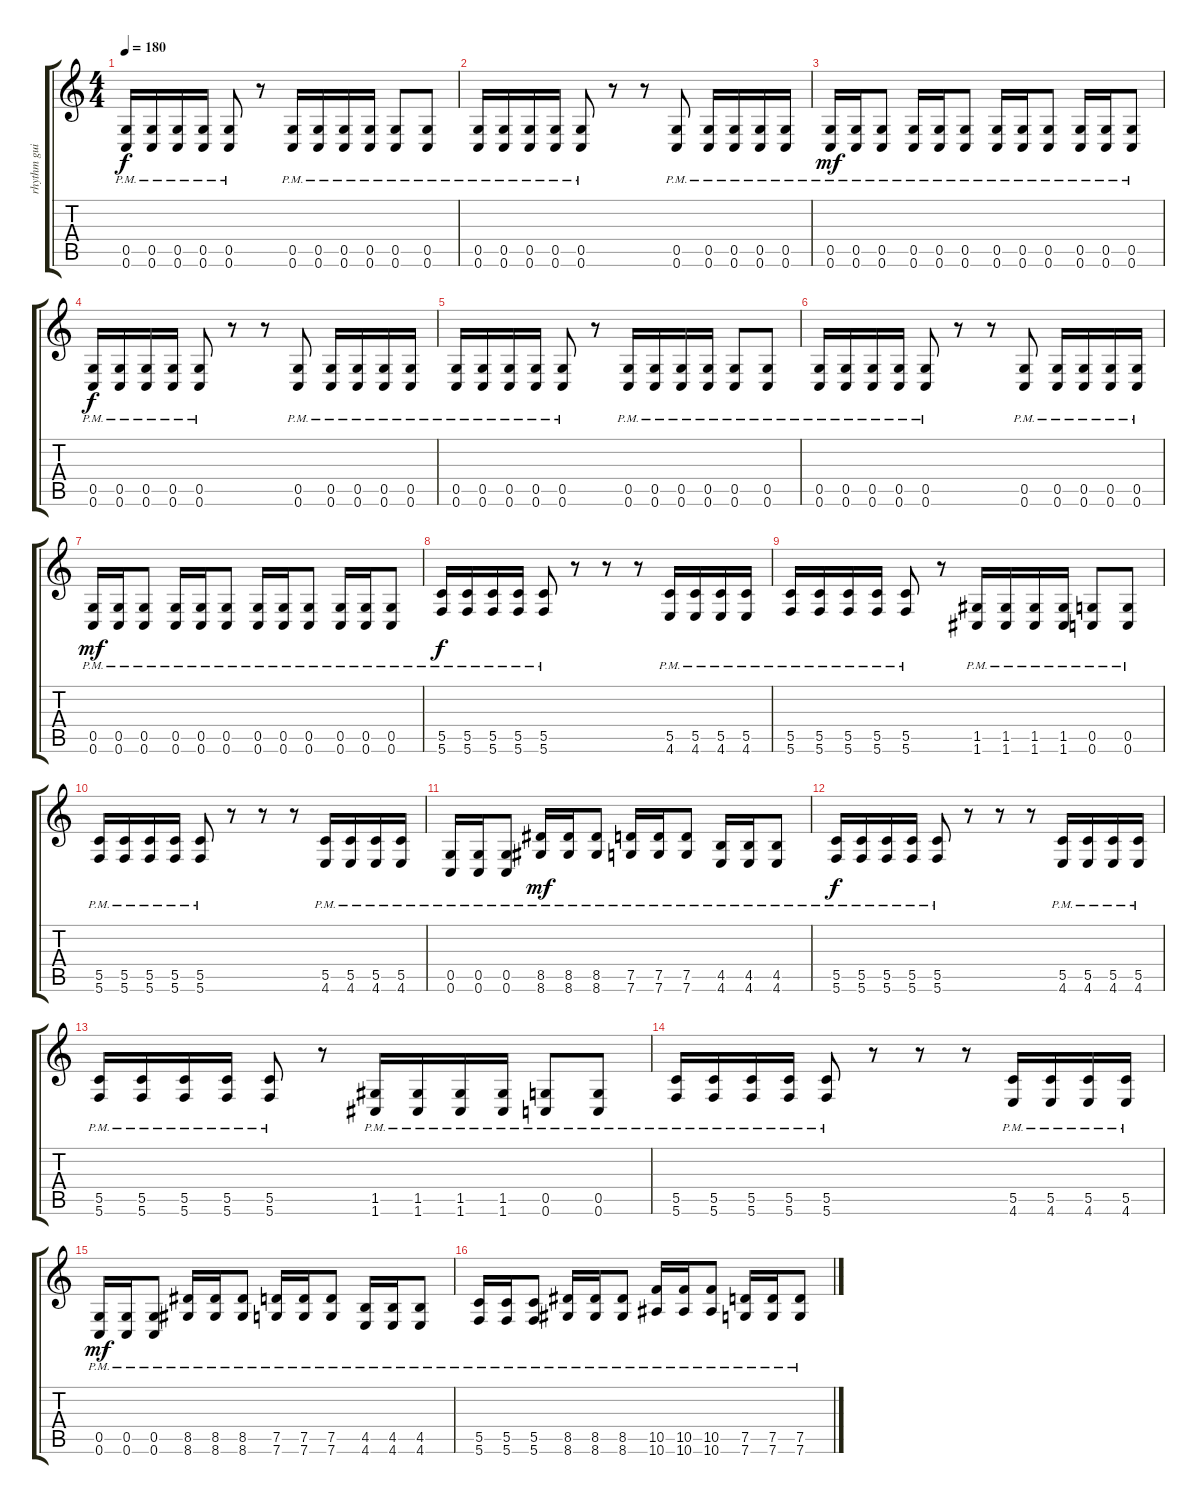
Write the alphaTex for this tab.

\track ("rhythm guitar" "rhythm gui") {instrument distortionguitar}
\staff {score tabs}
\tuning (D4 A3 F3 C3 G2 C2) {hide}
\ts (4 4)
\tempo 180
\clef g2
\ks c
(0.5{pm} 0.6{pm}).16{dy f} (0.5{pm} 0.6{pm}).16 (0.5{pm} 0.6{pm}).16 (0.5{pm} 0.6{pm}).16 (0.5{pm} 0.6{pm}).8 r.8 (0.5{pm} 0.6{pm}).16 (0.5{pm} 0.6{pm}).16 (0.5{pm} 0.6{pm}).16 (0.5{pm} 0.6{pm}).16 (0.5{pm} 0.6{pm}).8 (0.5{pm} 0.6{pm}).8 |
(0.5{pm} 0.6{pm}).16 (0.5{pm} 0.6{pm}).16 (0.5{pm} 0.6{pm}).16 (0.5{pm} 0.6{pm}).16 (0.5{pm} 0.6{pm}).8 r.8 r.8 (0.5{pm} 0.6{pm}).8 (0.5{pm} 0.6{pm}).16 (0.5{pm} 0.6{pm}).16 (0.5{pm} 0.6{pm}).16 (0.5{pm} 0.6{pm}).16 |
(0.5{pm} 0.6{pm}).16{dy mf} (0.5{pm} 0.6{pm}).16 (0.5{pm} 0.6{pm}).8 (0.5{pm} 0.6{pm}).16 (0.5{pm} 0.6{pm}).16 (0.5{pm} 0.6{pm}).8 (0.5{pm} 0.6{pm}).16 (0.5{pm} 0.6{pm}).16 (0.5{pm} 0.6{pm}).8 (0.5{pm} 0.6{pm}).16 (0.5{pm} 0.6{pm}).16 (0.5{pm} 0.6{pm}).8 |
(0.5{pm} 0.6{pm}).16{dy f} (0.5{pm} 0.6{pm}).16 (0.5{pm} 0.6{pm}).16 (0.5{pm} 0.6{pm}).16 (0.5{pm} 0.6{pm}).8 r.8 r.8 (0.5{pm} 0.6{pm}).8 (0.5{pm} 0.6{pm}).16 (0.5{pm} 0.6{pm}).16 (0.5{pm} 0.6{pm}).16 (0.5{pm} 0.6{pm}).16 |
(0.5{pm} 0.6{pm}).16 (0.5{pm} 0.6{pm}).16 (0.5{pm} 0.6{pm}).16 (0.5{pm} 0.6{pm}).16 (0.5{pm} 0.6{pm}).8 r.8 (0.5{pm} 0.6{pm}).16 (0.5{pm} 0.6{pm}).16 (0.5{pm} 0.6{pm}).16 (0.5{pm} 0.6{pm}).16 (0.5{pm} 0.6{pm}).8 (0.5{pm} 0.6{pm}).8 |
(0.5{pm} 0.6{pm}).16 (0.5{pm} 0.6{pm}).16 (0.5{pm} 0.6{pm}).16 (0.5{pm} 0.6{pm}).16 (0.5{pm} 0.6{pm}).8 r.8 r.8 (0.5{pm} 0.6{pm}).8 (0.5{pm} 0.6{pm}).16 (0.5{pm} 0.6{pm}).16 (0.5{pm} 0.6{pm}).16 (0.5{pm} 0.6{pm}).16 |
(0.5{pm} 0.6{pm}).16{dy mf} (0.5{pm} 0.6{pm}).16 (0.5{pm} 0.6{pm}).8 (0.5{pm} 0.6{pm}).16 (0.5{pm} 0.6{pm}).16 (0.5{pm} 0.6{pm}).8 (0.5{pm} 0.6{pm}).16 (0.5{pm} 0.6{pm}).16 (0.5{pm} 0.6{pm}).8 (0.5{pm} 0.6{pm}).16 (0.5{pm} 0.6{pm}).16 (0.5{pm} 0.6{pm}).8 |
(5.5{pm} 5.6{pm}).16{dy f} (5.5{pm} 5.6{pm}).16 (5.5{pm} 5.6{pm}).16 (5.5{pm} 5.6{pm}).16 (5.5{pm} 5.6{pm}).8 r.8 r.8 r.8 (5.5{pm} 4.6{pm}).16 (5.5{pm} 4.6{pm}).16 (5.5{pm} 4.6{pm}).16 (5.5{pm} 4.6{pm}).16 |
(5.5{pm} 5.6{pm}).16 (5.5{pm} 5.6{pm}).16 (5.5{pm} 5.6{pm}).16 (5.5{pm} 5.6{pm}).16 (5.5{pm} 5.6{pm}).8 r.8 (1.5{pm} 1.6{pm}).16 (1.5{pm} 1.6{pm}).16 (1.5{pm} 1.6{pm}).16 (1.5{pm} 1.6{pm}).16 (0.5{pm} 0.6{pm}).8 (0.5{pm} 0.6{pm}).8 |
(5.5{pm} 5.6{pm}).16 (5.5{pm} 5.6{pm}).16 (5.5{pm} 5.6{pm}).16 (5.5{pm} 5.6{pm}).16 (5.5{pm} 5.6{pm}).8 r.8 r.8 r.8 (5.5{pm} 4.6{pm}).16 (5.5{pm} 4.6{pm}).16 (5.5{pm} 4.6{pm}).16 (5.5{pm} 4.6{pm}).16 |
(0.5{pm} 0.6{pm}).16 (0.5{pm} 0.6{pm}).16 (0.5{pm} 0.6{pm}).8 (8.5{pm} 8.6{pm}).16{dy mf} (8.5{pm} 8.6{pm}).16 (8.5{pm} 8.6{pm}).8 (7.5{pm} 7.6{pm}).16 (7.5{pm} 7.6{pm}).16 (7.5{pm} 7.6{pm}).8 (4.5{pm} 4.6{pm}).16 (4.5{pm} 4.6{pm}).16 (4.5{pm} 4.6{pm}).8 |
(5.5{pm} 5.6{pm}).16{dy f} (5.5{pm} 5.6{pm}).16 (5.5{pm} 5.6{pm}).16 (5.5{pm} 5.6{pm}).16 (5.5{pm} 5.6{pm}).8 r.8 r.8 r.8 (5.5{pm} 4.6{pm}).16 (5.5{pm} 4.6{pm}).16 (5.5{pm} 4.6{pm}).16 (5.5{pm} 4.6{pm}).16 |
(5.5{pm} 5.6{pm}).16 (5.5{pm} 5.6{pm}).16 (5.5{pm} 5.6{pm}).16 (5.5{pm} 5.6{pm}).16 (5.5{pm} 5.6{pm}).8 r.8 (1.5{pm} 1.6{pm}).16 (1.5{pm} 1.6{pm}).16 (1.5{pm} 1.6{pm}).16 (1.5{pm} 1.6{pm}).16 (0.5{pm} 0.6{pm}).8 (0.5{pm} 0.6{pm}).8 |
(5.5{pm} 5.6{pm}).16 (5.5{pm} 5.6{pm}).16 (5.5{pm} 5.6{pm}).16 (5.5{pm} 5.6{pm}).16 (5.5{pm} 5.6{pm}).8 r.8 r.8 r.8 (5.5{pm} 4.6{pm}).16 (5.5{pm} 4.6{pm}).16 (5.5{pm} 4.6{pm}).16 (5.5{pm} 4.6{pm}).16 |
(0.5{pm} 0.6{pm}).16{dy mf} (0.5{pm} 0.6{pm}).16 (0.5{pm} 0.6{pm}).8 (8.5{pm} 8.6{pm}).16 (8.5{pm} 8.6{pm}).16 (8.5{pm} 8.6{pm}).8 (7.5{pm} 7.6{pm}).16 (7.5{pm} 7.6{pm}).16 (7.5{pm} 7.6{pm}).8 (4.5{pm} 4.6{pm}).16 (4.5{pm} 4.6{pm}).16 (4.5{pm} 4.6{pm}).8 |
(5.5{pm} 5.6{pm}).16 (5.5{pm} 5.6{pm}).16 (5.5{pm} 5.6{pm}).8 (8.5{pm} 8.6{pm}).16 (8.5{pm} 8.6{pm}).16 (8.5{pm} 8.6{pm}).8 (10.5{pm} 10.6{pm}).16 (10.5{pm} 10.6{pm}).16 (10.5{pm} 10.6{pm}).8 (7.5{pm} 7.6{pm}).16 (7.5{pm} 7.6{pm}).16 (7.5{pm} 7.6{pm}).8
